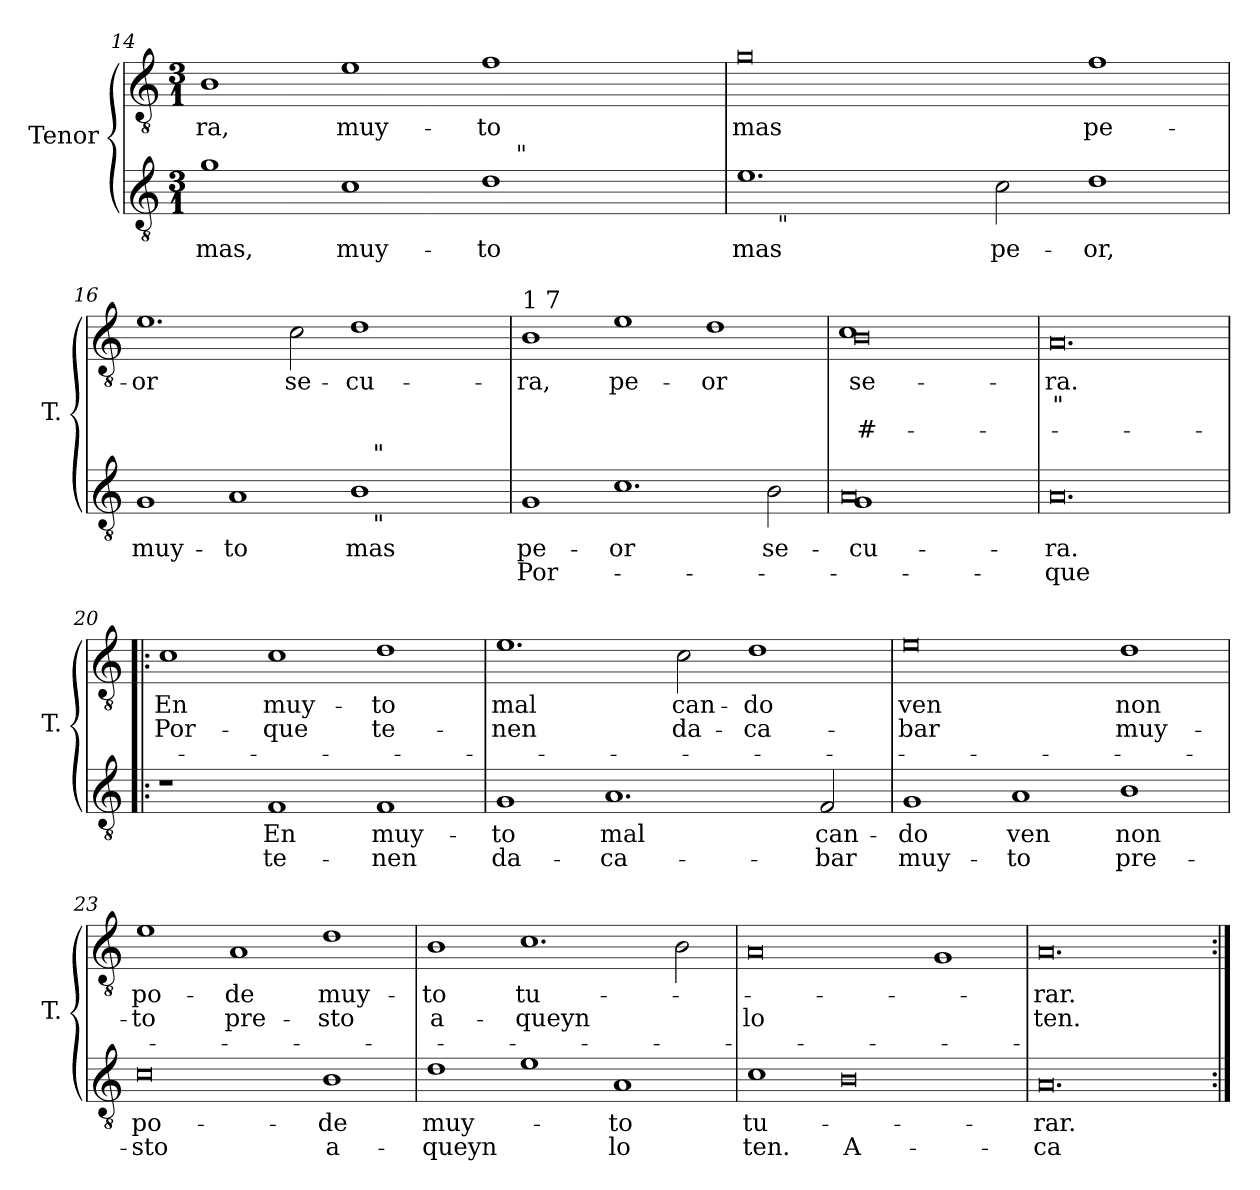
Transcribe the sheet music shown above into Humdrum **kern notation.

**kern	**text	**text	**kern	**text	**text	**text
*part2	*part2	*part2	*part1	*part1	*part1	*part1
*staff2	*staff2	*staff2	*staff1	*staff1	*staff1	*staff1
*I"Tenor	*	*	*I"Tenor	*	*	*
*I'T.	*	*	*I'T.	*	*	*
*clefGv2	*	*	*clefGv2	*	*	*
*k[]	*	*	*k[]	*	*	*
*C:	*	*	*C:	*	*	*
*M3/1	*	*	*M3/1	*	*	*
=14	=14	=14	=14	=14	=14	=14
!	!LO:LY:b	!	!	!LO:LY:b	!	!
*^	*	*	*	*	*	*
1g	1ryy	mas,	.	1B	-ra,	.	.
!	!	!LO:LY:b	!	!	!LO:LY:b	!	!
1c	1ryy	muy-	.	1e	muy-	.	.
!	!	!LO:LY:b	!	!	!LO:LY:b	!	!
1d	16.ryy	-to	.	1f	-to	.	.
!	!LO:TX:a:t="	!	!	!	!	!	!
.	2ryy	.	.	.	.	.	.
.	4ryy	.	.	.	.	.	.
.	8ryy	.	.	.	.	.	.
.	32ryy	.	.	.	.	.	.
=15	=15	=15	=15	=15	=15	=15	=15
!	!	!LO:LY:b	!	!	!LO:LY:b	!	!
1.e	8ryy	mas	.	0g	mas	.	.
!	!LO:TX:b:t="	!	!	!	!	!	!
.	1ryy	.	.	.	.	.	.
.	1...ryy	.	.	.	.	.	.
!	!	!LO:LY:b	!	!	!	!	!
2c\	.	pe-	.	.	.	.	.
!	!	!LO:LY:b	!	!	!LO:LY:b	!	!
1d	.	-or,	.	1f	pe-	.	.
=16	=16	=16	=16	=16	=16	=16	=16
!	!	!LO:LY:b	!	!	!LO:LY:b	!	!
1G	1ryy	muy-	.	1.e	-or	.	.
!	!	!LO:LY:b	!	!	!	!	!
1A	1ryy	-to	.	.	.	.	.
!	!	!	!	!	!LO:LY:b	!	!
.	.	.	.	2c\	se-	.	.
!	!	!LO:LY:b	!	!	!LO:LY:b	!	!
1B	16.ryy	mas	.	1d	-cu-	.	.
!	!LO:TX:b:t="	!	!	!	!	!	!
!	!LO:TX:a:t="	!	!	!	!	!	!
.	2ryy	.	.	.	.	.	.
.	4ryy	.	.	.	.	.	.
.	8ryy	.	.	.	.	.	.
.	32ryy	.	.	.	.	.	.
!!LO:LB:g=z
=17	=17	=17	=17	=17	=17	=17	=17
!	!	!	!	!LO:TX:a:t=1 7	!	!	!
!	!	!LO:LY:b	!LO:LY:b	!	!LO:LY:b	!	!
*v	*v	*	*	*	*	*	*
1G	pe-	Por-	1B	-ra,	.	.
!	!LO:LY:b	!	!	!LO:LY:b	!	!
1.c	-or	.	1e	pe-	.	.
!	!	!	!	!LO:LY:b	!	!
.	.	.	1d	-or	.	.
!	!LO:LY:b	!	!	!	!	!
2B\	se-	.	.	.	.	.
=18	=18	=18	=18	=18	=18	=18
*^	*	*	*	*	*	*
!	!	!LO:LY:b	!	!	!LO:LY:b	!	!LO:LY:b
*	*	*	*	*^	*	*	*
!	!	!	!	!	!	!LO:LY:b	!	!
1G	0A	-cu-	.	0B	1c	-se-	.	#-
1ryy	.	.	.	.	1ryy	.	.	.
*v	*v	*	*	*	*	*	*	*
=19	=19	=19	=19	=19	=19	=19	=19
!	!LO:LY:b	!LO:LY:b	!	!	!LO:LY:b	!LO:LY:b	!
*	*	*	*v	*v	*	*	*
0.A	-ra.	-que	0.A	-ra.	"	.
=20!|:	=20!|:	=20!|:	=20!|:	=20!|:	=20!|:	=20!|:
!	!	!	!	!LO:LY:b	!LO:LY:b	!
1r	.	.	1c	En	Por-	.
!	!LO:LY:b	!LO:LY:b	!	!LO:LY:b	!LO:LY:b	!
1F	En	te-	1c	muy-	-que	.
!	!LO:LY:b	!LO:LY:b	!	!LO:LY:b	!LO:LY:b	!
1F	muy-	-nen	1d	-to	te-	.
=21	=21	=21	=21	=21	=21	=21
!	!LO:LY:b	!LO:LY:b	!	!LO:LY:b	!LO:LY:b	!
1G	-to	da-	1.e	mal	-nen	.
!	!LO:LY:b	!LO:LY:b	!	!	!	!
1.A	mal	-ca-	.	.	.	.
!	!	!	!	!LO:LY:b	!LO:LY:b	!
.	.	.	2c\	can-	da-	.
!	!	!	!	!LO:LY:b	!LO:LY:b	!
.	.	.	1d	-do	-ca-	.
!	!LO:LY:b	!LO:LY:b	!	!	!	!
2F/	can-	-bar	.	.	.	.
=22	=22	=22	=22	=22	=22	=22
!	!LO:LY:b	!LO:LY:b	!	!LO:LY:b	!LO:LY:b	!
1G	-do	muy-	0e	ven	-bar	.
!	!LO:LY:b	!LO:LY:b	!	!	!	!
1A	ven	-to	.	.	.	.
!	!LO:LY:b	!LO:LY:b	!	!LO:LY:b	!LO:LY:b	!
1B	non	pre-	1d	non	muy-	.
!!LO:PB:g=z
=23	=23	=23	=23	=23	=23	=23
!	!LO:LY:b	!LO:LY:b	!	!LO:LY:b	!LO:LY:b	!
0c	po-	-sto	1e	po-	-to	.
!	!	!	!	!LO:LY:b	!LO:LY:b	!
.	.	.	1A	-de	pre-	.
!	!LO:LY:b	!LO:LY:b	!	!LO:LY:b	!LO:LY:b	!
1B	-de	a-	1d	muy-	-sto	.
=24	=24	=24	=24	=24	=24	=24
!	!LO:LY:b	!LO:LY:b	!	!LO:LY:b	!LO:LY:b	!
1d	muy-	-queyn	1B	-to	a-	.
!	!	!	!	!LO:LY:b	!LO:LY:b	!
1e	.	.	1.c	tu-	-queyn	.
!	!LO:LY:b	!LO:LY:b	!	!	!	!
1A	-to	lo	.	.	.	.
.	.	.	2B\	.	.	.
=25	=25	=25	=25	=25	=25	=25
!	!LO:LY:b	!LO:LY:b	!	!	!LO:LY:b	!
1c	tu-	ten.	0A	.	lo	.
!	!	!LO:LY:b	!	!	!	!
0B	.	A-	.	.	.	.
.	.	.	1G	.	.	.
=26	=26	=26	=26	=26	=26	=26
!	!LO:LY:b	!LO:LY:b	!	!LO:LY:b	!LO:LY:b	!
0.A	-rar.	-ca-	0.A	-rar.	ten.	.
=:|!	=:|!	=:|!	=:|!	=:|!	=:|!	=:|!
*-	*-	*-	*-	*-	*-	*-
